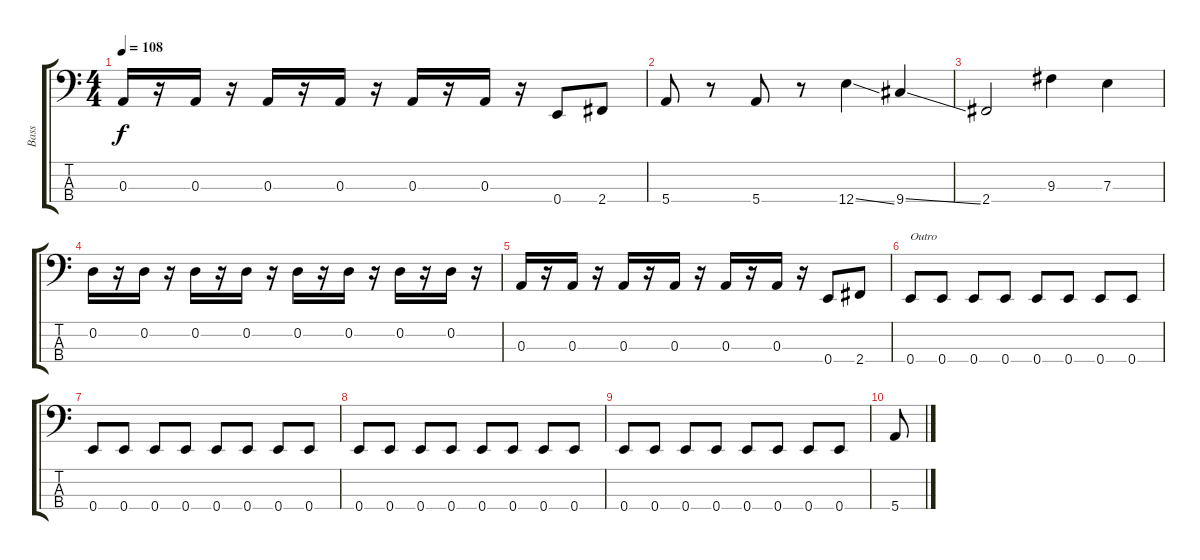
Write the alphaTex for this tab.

\track ("Bass" "Bass") {instrument electricbassfinger}
\staff {score tabs}
\tuning (G2 D2 A1 E1) {hide}
\ts (4 4)
\tempo 108
\clef f4
\ks c
0.3.16{dy f} r.16 0.3.16 r.16 0.3.16 r.16 0.3.16 r.16 0.3.16 r.16 0.3.16 r.16 0.4.8 2.4.8 |
5.4.8 r.8 5.4.8 r.8 12.4{ss}.4 9.4{ss}.4 |
2.4.2 9.3.4 7.3.4 |
0.2.16 r.16 0.2.16 r.16 0.2.16 r.16 0.2.16 r.16 0.2.16 r.16 0.2.16 r.16 0.2.16 r.16 0.2.16 r.16 |
0.3.16 r.16 0.3.16 r.16 0.3.16 r.16 0.3.16 r.16 0.3.16 r.16 0.3.16 r.16 0.4.8 2.4.8 |
0.4.8{txt "Outro"} 0.4.8 0.4.8 0.4.8 0.4.8 0.4.8 0.4.8 0.4.8 |
0.4.8 0.4.8 0.4.8 0.4.8 0.4.8 0.4.8 0.4.8 0.4.8 |
0.4.8 0.4.8 0.4.8 0.4.8 0.4.8 0.4.8 0.4.8 0.4.8 |
0.4.8 0.4.8 0.4.8 0.4.8 0.4.8 0.4.8 0.4.8 0.4.8 |
5.4.8
